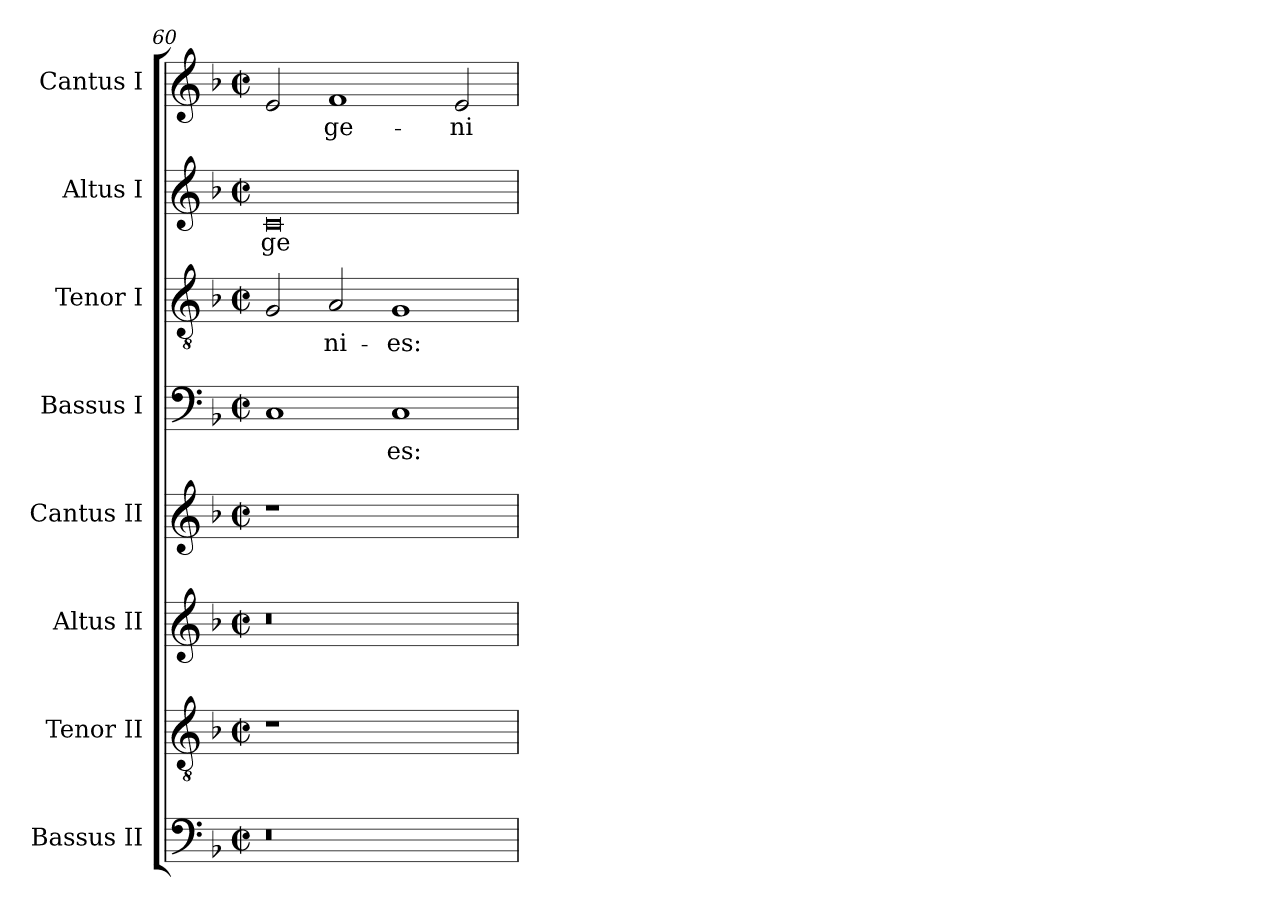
**kern	**kern	**kern	**kern	**kern	**text	**kern	**text	**kern	**text	**kern	**text
*part8	*part7	*part6	*part5	*part4	*part4	*part3	*part3	*part2	*part2	*part1	*part1
*staff8	*staff7	*staff6	*staff5	*staff4	*staff4	*staff3	*staff3	*staff2	*staff2	*staff1	*staff1
*I"Bassus II	*I"Tenor II	*I"Altus II	*I"Cantus II	*I"Bassus I	*	*I"Tenor I	*	*I"Altus I	*	*I"Cantus I	*
*clefF4	*clefGv2	*clefG2	*clefG2	*clefF4	*	*clefGv2	*	*clefG2	*	*clefG2	*
*k[b-]	*k[b-]	*k[b-]	*k[b-]	*k[b-]	*	*k[b-]	*	*k[b-]	*	*k[b-]	*
*F:	*F:	*F:	*F:	*F:	*	*F:	*	*F:	*	*F:	*
*M2/2	*M2/2	*M2/2	*M2/2	*M2/2	*	*M2/2	*	*M2/2	*	*M2/2	*
*met(c|)	*met(c|)	*met(c|)	*met(c|)	*met(c|)	*	*met(c|)	*	*met(c|)	*	*met(c|)	*
=60	=60	=60	=60	=60	=60	=60	=60	=60	=60	=60	=60
!	!	!	!	!	!LO:LY:b:cj	!	!LO:LY:b:cj	!	!LO:LY:b:cj	!	!LO:LY:b:cj
0r	1r	0r	1r	1C	--	2G/	--	0c	-ge-	2e/	--
!	!	!	!	!	!	!	!LO:LY:b:cj	!	!	!	!LO:LY:b:cj
.	.	.	.	.	.	2A/	-ni-	.	.	1f	-ge-
!	!	!	!	!	!LO:LY:b:cj	!	!LO:LY:b:cj	!	!	!	!
.	1ryy	.	1ryy	1C	-es:	1G	-es:	.	.	.	.
!	!	!	!	!	!	!	!	!	!	!	!LO:LY:b:cj
.	.	.	.	.	.	.	.	.	.	2e/	-ni-
=	=	=	=	=	=	=	=	=	=	=	=
*-	*-	*-	*-	*-	*-	*-	*-	*-	*-	*-	*-
